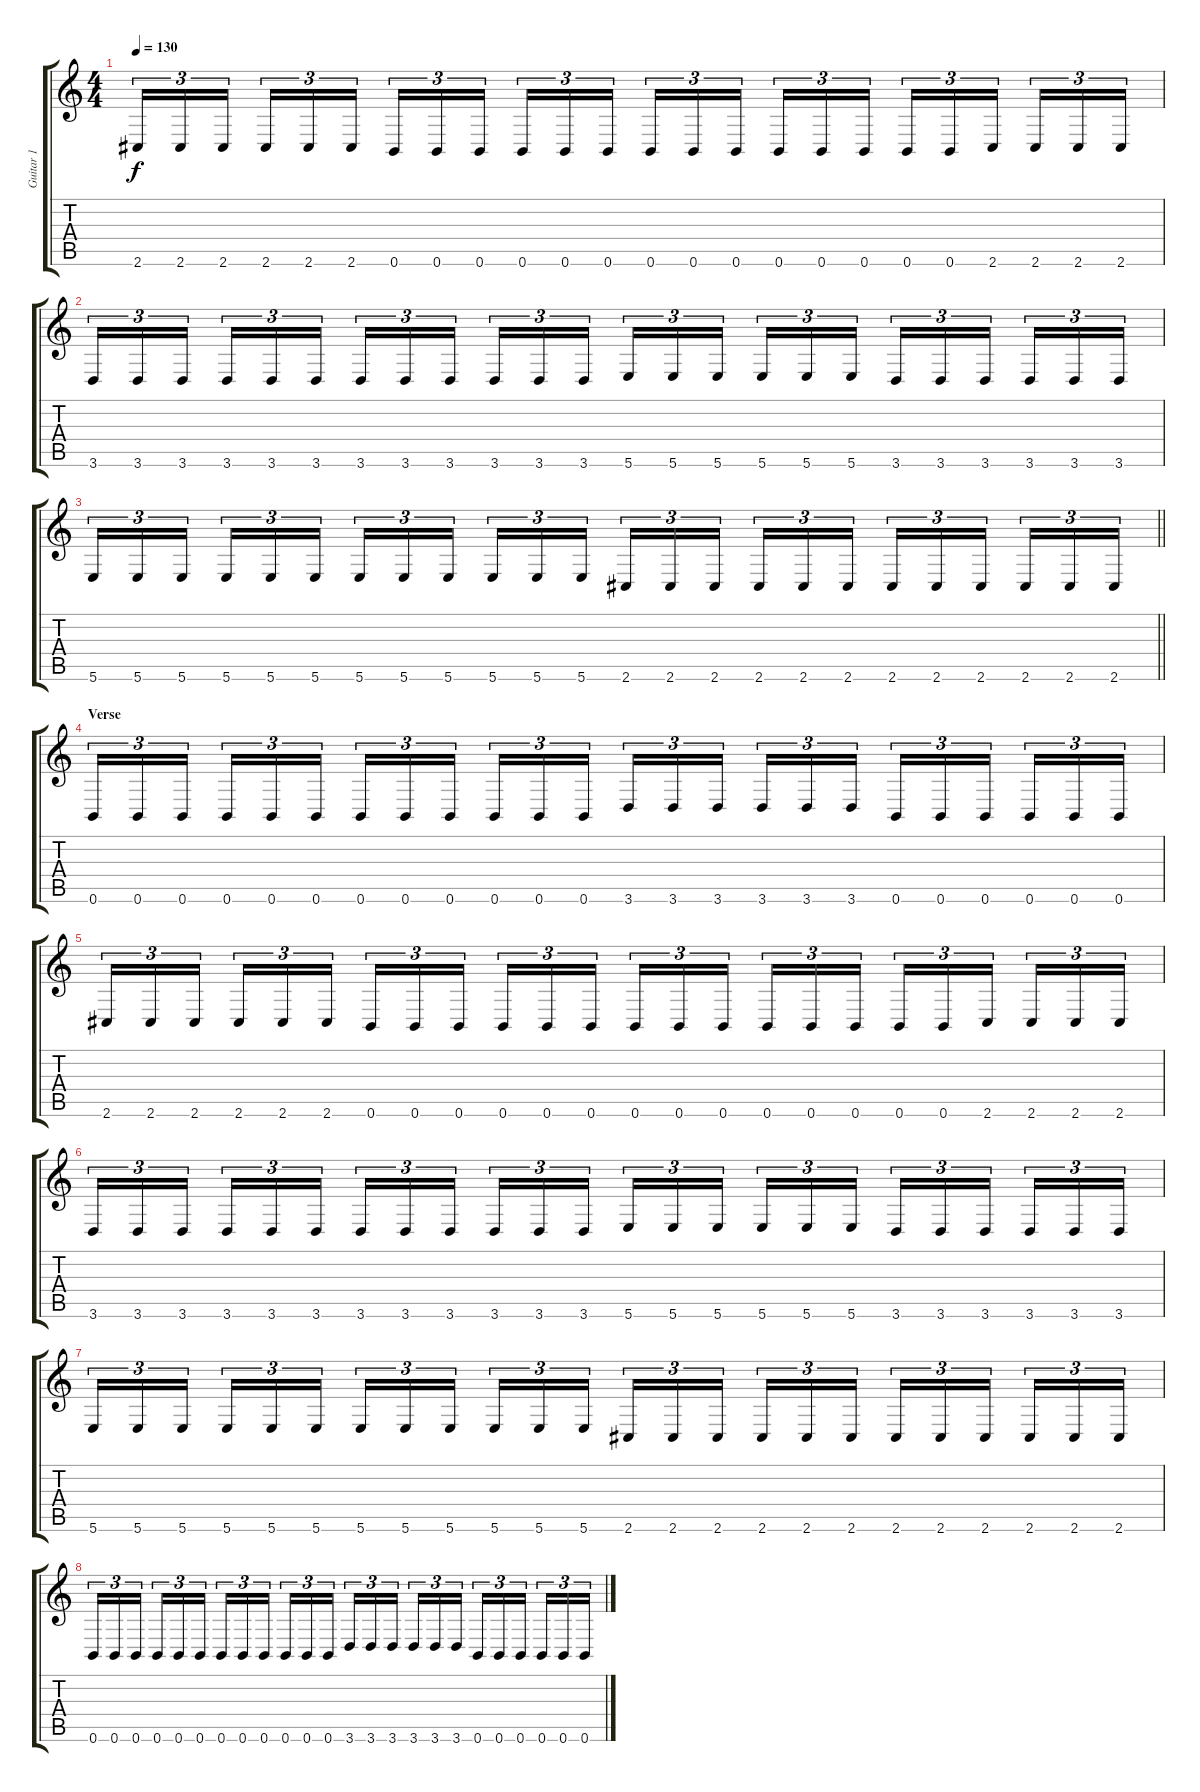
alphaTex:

\track ("Guitar 1" "Guitar 1") {instrument distortionguitar}
\staff {score tabs}
\tuning (B3 Gb3 D3 A2 E2 B1) {hide}
\ts (4 4)
\tempo 130
\clef g2
\ks c
2.6.16{tu (3 2) dy f} 2.6.16{tu (3 2)} 2.6.16{tu (3 2)} 2.6.16{tu (3 2)} 2.6.16{tu (3 2)} 2.6.16{tu (3 2)} 0.6.16{tu (3 2)} 0.6.16{tu (3 2)} 0.6.16{tu (3 2)} 0.6.16{tu (3 2)} 0.6.16{tu (3 2)} 0.6.16{tu (3 2)} 0.6.16{tu (3 2)} 0.6.16{tu (3 2)} 0.6.16{tu (3 2)} 0.6.16{tu (3 2)} 0.6.16{tu (3 2)} 0.6.16{tu (3 2)} 0.6.16{tu (3 2)} 0.6.16{tu (3 2)} 2.6.16{tu (3 2)} 2.6.16{tu (3 2)} 2.6.16{tu (3 2)} 2.6.16{tu (3 2)} |
3.6.16{tu (3 2)} 3.6.16{tu (3 2)} 3.6.16{tu (3 2)} 3.6.16{tu (3 2)} 3.6.16{tu (3 2)} 3.6.16{tu (3 2)} 3.6.16{tu (3 2)} 3.6.16{tu (3 2)} 3.6.16{tu (3 2)} 3.6.16{tu (3 2)} 3.6.16{tu (3 2)} 3.6.16{tu (3 2)} 5.6.16{tu (3 2)} 5.6.16{tu (3 2)} 5.6.16{tu (3 2)} 5.6.16{tu (3 2)} 5.6.16{tu (3 2)} 5.6.16{tu (3 2)} 3.6.16{tu (3 2)} 3.6.16{tu (3 2)} 3.6.16{tu (3 2)} 3.6.16{tu (3 2)} 3.6.16{tu (3 2)} 3.6.16{tu (3 2)} |
\barLineRight lightlight
5.6.16{tu (3 2)} 5.6.16{tu (3 2)} 5.6.16{tu (3 2)} 5.6.16{tu (3 2)} 5.6.16{tu (3 2)} 5.6.16{tu (3 2)} 5.6.16{tu (3 2)} 5.6.16{tu (3 2)} 5.6.16{tu (3 2)} 5.6.16{tu (3 2)} 5.6.16{tu (3 2)} 5.6.16{tu (3 2)} 2.6.16{tu (3 2)} 2.6.16{tu (3 2)} 2.6.16{tu (3 2)} 2.6.16{tu (3 2)} 2.6.16{tu (3 2)} 2.6.16{tu (3 2)} 2.6.16{tu (3 2)} 2.6.16{tu (3 2)} 2.6.16{tu (3 2)} 2.6.16{tu (3 2)} 2.6.16{tu (3 2)} 2.6.16{tu (3 2)} |
\section ("" "Verse")
0.6.16{tu (3 2)} 0.6.16{tu (3 2)} 0.6.16{tu (3 2)} 0.6.16{tu (3 2)} 0.6.16{tu (3 2)} 0.6.16{tu (3 2)} 0.6.16{tu (3 2)} 0.6.16{tu (3 2)} 0.6.16{tu (3 2)} 0.6.16{tu (3 2)} 0.6.16{tu (3 2)} 0.6.16{tu (3 2)} 3.6.16{tu (3 2)} 3.6.16{tu (3 2)} 3.6.16{tu (3 2)} 3.6.16{tu (3 2)} 3.6.16{tu (3 2)} 3.6.16{tu (3 2)} 0.6.16{tu (3 2)} 0.6.16{tu (3 2)} 0.6.16{tu (3 2)} 0.6.16{tu (3 2)} 0.6.16{tu (3 2)} 0.6.16{tu (3 2)} |
2.6.16{tu (3 2)} 2.6.16{tu (3 2)} 2.6.16{tu (3 2)} 2.6.16{tu (3 2)} 2.6.16{tu (3 2)} 2.6.16{tu (3 2)} 0.6.16{tu (3 2)} 0.6.16{tu (3 2)} 0.6.16{tu (3 2)} 0.6.16{tu (3 2)} 0.6.16{tu (3 2)} 0.6.16{tu (3 2)} 0.6.16{tu (3 2)} 0.6.16{tu (3 2)} 0.6.16{tu (3 2)} 0.6.16{tu (3 2)} 0.6.16{tu (3 2)} 0.6.16{tu (3 2)} 0.6.16{tu (3 2)} 0.6.16{tu (3 2)} 2.6.16{tu (3 2)} 2.6.16{tu (3 2)} 2.6.16{tu (3 2)} 2.6.16{tu (3 2)} |
3.6.16{tu (3 2)} 3.6.16{tu (3 2)} 3.6.16{tu (3 2)} 3.6.16{tu (3 2)} 3.6.16{tu (3 2)} 3.6.16{tu (3 2)} 3.6.16{tu (3 2)} 3.6.16{tu (3 2)} 3.6.16{tu (3 2)} 3.6.16{tu (3 2)} 3.6.16{tu (3 2)} 3.6.16{tu (3 2)} 5.6.16{tu (3 2)} 5.6.16{tu (3 2)} 5.6.16{tu (3 2)} 5.6.16{tu (3 2)} 5.6.16{tu (3 2)} 5.6.16{tu (3 2)} 3.6.16{tu (3 2)} 3.6.16{tu (3 2)} 3.6.16{tu (3 2)} 3.6.16{tu (3 2)} 3.6.16{tu (3 2)} 3.6.16{tu (3 2)} |
5.6.16{tu (3 2)} 5.6.16{tu (3 2)} 5.6.16{tu (3 2)} 5.6.16{tu (3 2)} 5.6.16{tu (3 2)} 5.6.16{tu (3 2)} 5.6.16{tu (3 2)} 5.6.16{tu (3 2)} 5.6.16{tu (3 2)} 5.6.16{tu (3 2)} 5.6.16{tu (3 2)} 5.6.16{tu (3 2)} 2.6.16{tu (3 2)} 2.6.16{tu (3 2)} 2.6.16{tu (3 2)} 2.6.16{tu (3 2)} 2.6.16{tu (3 2)} 2.6.16{tu (3 2)} 2.6.16{tu (3 2)} 2.6.16{tu (3 2)} 2.6.16{tu (3 2)} 2.6.16{tu (3 2)} 2.6.16{tu (3 2)} 2.6.16{tu (3 2)} |
0.6.16{tu (3 2)} 0.6.16{tu (3 2)} 0.6.16{tu (3 2)} 0.6.16{tu (3 2)} 0.6.16{tu (3 2)} 0.6.16{tu (3 2)} 0.6.16{tu (3 2)} 0.6.16{tu (3 2)} 0.6.16{tu (3 2)} 0.6.16{tu (3 2)} 0.6.16{tu (3 2)} 0.6.16{tu (3 2)} 3.6.16{tu (3 2)} 3.6.16{tu (3 2)} 3.6.16{tu (3 2)} 3.6.16{tu (3 2)} 3.6.16{tu (3 2)} 3.6.16{tu (3 2)} 0.6.16{tu (3 2)} 0.6.16{tu (3 2)} 0.6.16{tu (3 2)} 0.6.16{tu (3 2)} 0.6.16{tu (3 2)} 0.6.16{tu (3 2)}
